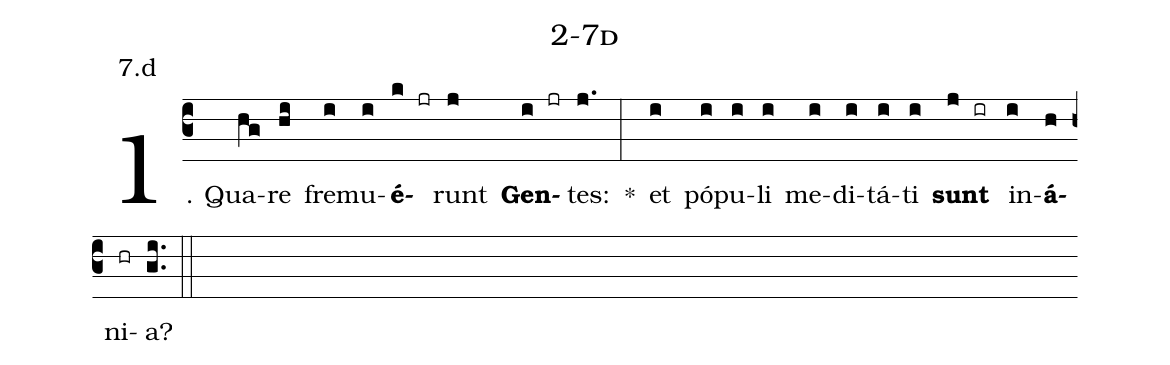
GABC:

name: 2-7d;
annotation: 7.d;
%%
(c3)1. Qua(hg)re(hi) fre(i)mu(i)<b>é</b>(k jr)runt(j) <b>Gen</b>(i jr)tes:(j.) *(:) et(i) pó(i)pu(i)li(i) me(i)di(i)tá(i)ti(i) <b>sunt</b>(j ir) in(i)<b>á</b>(h)ni(hr)a?(gi..) (::)
